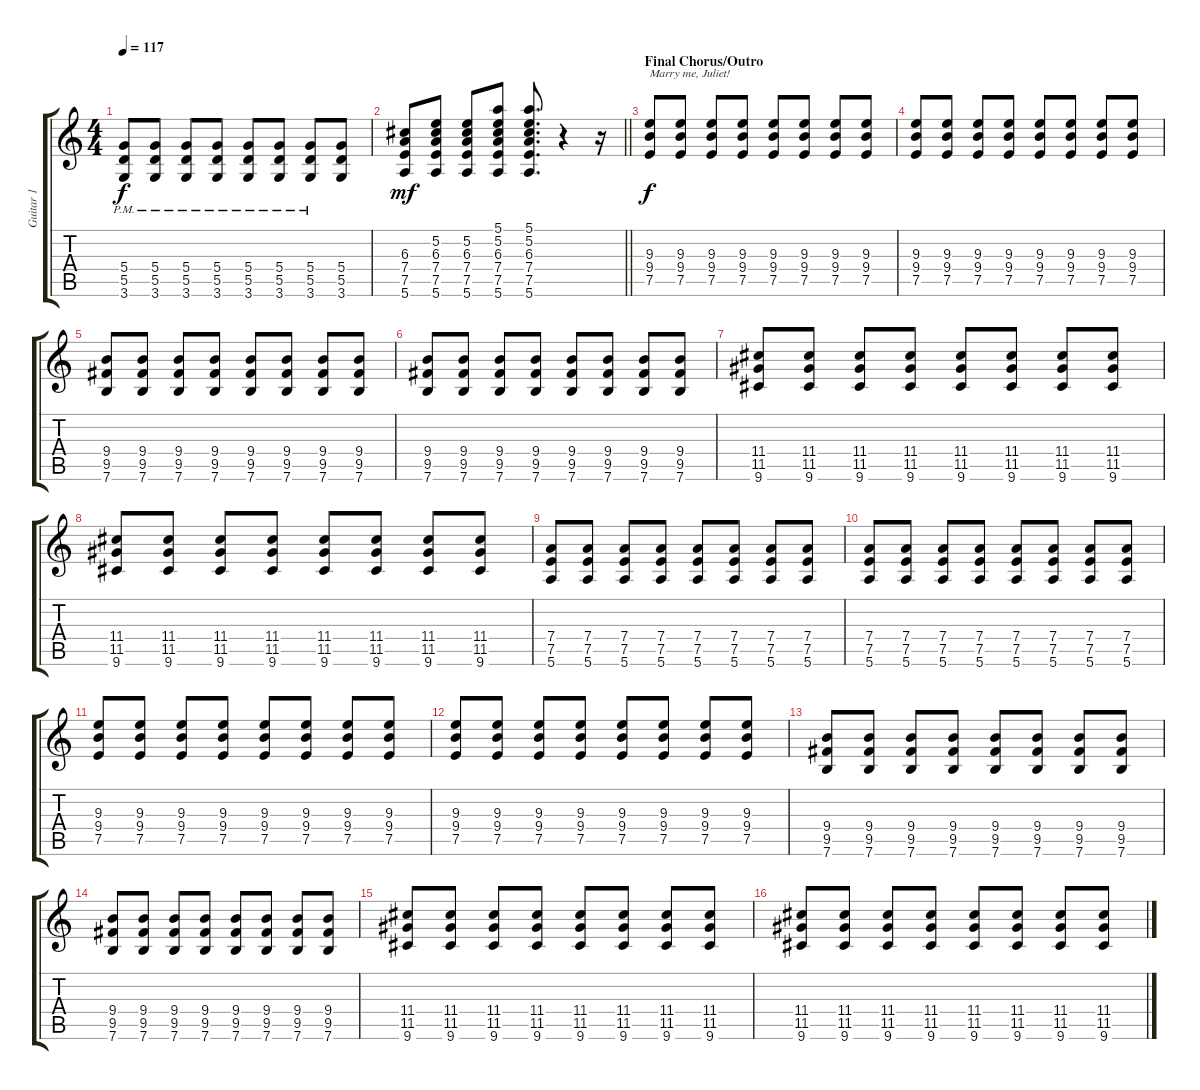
\track ("Guitar 1" "Guitar 1") {instrument electricguitarmuted}
\staff {score tabs}
\tuning (E4 B3 G3 D3 A2 E2) {hide}
\ts (4 4)
\tempo 117
\clef g2
\ks c
(5.4{pm} 5.5{pm} 3.6{pm}).8{dy f} (5.4{pm} 5.5{pm} 3.6{pm}).8{volume 4} (5.4{pm} 5.5{pm} 3.6{pm}).8 (5.4{pm} 5.5{pm} 3.6).8 (5.4{pm} 5.5{pm} 3.6).8 (5.4{pm} 5.5 3.6).8 (5.4{pm} 5.5 3.6).8 (5.4 5.5 3.6).8 |
\barLineRight lightlight
(6.3 7.4 7.5 5.6).8{dy mf} (5.2 6.3 7.4 7.5 5.6).8 (5.2 6.3 7.4 7.5 5.6).8 (5.1 5.2 6.3 7.4 7.5 5.6).8{volume 6} (5.1 5.2 6.3 7.4 7.5 5.6).8{d} r.4 r.16 |
\section ("" "Final Chorus/Outro")
(9.3 9.4 7.5).8{txt "Marry me, Juliet!" dy f} (9.3 9.4 7.5).8 (9.3 9.4 7.5).8 (9.3 9.4 7.5).8 (9.3 9.4 7.5).8 (9.3 9.4 7.5).8 (9.3 9.4 7.5).8 (9.3 9.4 7.5).8 |
(9.3 9.4 7.5).8 (9.3 9.4 7.5).8 (9.3 9.4 7.5).8 (9.3 9.4 7.5).8 (9.3 9.4 7.5).8 (9.3 9.4 7.5).8 (9.3 9.4 7.5).8 (9.3 9.4 7.5).8 |
(9.4 9.5 7.6).8 (9.4 9.5 7.6).8 (9.4 9.5 7.6).8 (9.4 9.5 7.6).8 (9.4 9.5 7.6).8 (9.4 9.5 7.6).8 (9.4 9.5 7.6).8 (9.4 9.5 7.6).8 |
(9.4 9.5 7.6).8 (9.4 9.5 7.6).8 (9.4 9.5 7.6).8 (9.4 9.5 7.6).8 (9.4 9.5 7.6).8 (9.4 9.5 7.6).8 (9.4 9.5 7.6).8 (9.4 9.5 7.6).8 |
(11.4 11.5 9.6).8 (11.4 11.5 9.6).8 (11.4 11.5 9.6).8 (11.4 11.5 9.6).8 (11.4 11.5 9.6).8 (11.4 11.5 9.6).8 (11.4 11.5 9.6).8 (11.4 11.5 9.6).8 |
(11.4 11.5 9.6).8 (11.4 11.5 9.6).8 (11.4 11.5 9.6).8 (11.4 11.5 9.6).8 (11.4 11.5 9.6).8 (11.4 11.5 9.6).8 (11.4 11.5 9.6).8 (11.4 11.5 9.6).8 |
(7.4 7.5 5.6).8 (7.4 7.5 5.6).8 (7.4 7.5 5.6).8 (7.4 7.5 5.6).8 (7.4 7.5 5.6).8 (7.4 7.5 5.6).8 (7.4 7.5 5.6).8 (7.4 7.5 5.6).8 |
(7.4 7.5 5.6).8 (7.4 7.5 5.6).8 (7.4 7.5 5.6).8 (7.4 7.5 5.6).8 (7.4 7.5 5.6).8 (7.4 7.5 5.6).8 (7.4 7.5 5.6).8 (7.4 7.5 5.6).8 |
(9.3 9.4 7.5).8 (9.3 9.4 7.5).8 (9.3 9.4 7.5).8 (9.3 9.4 7.5).8 (9.3 9.4 7.5).8 (9.3 9.4 7.5).8 (9.3 9.4 7.5).8 (9.3 9.4 7.5).8 |
(9.3 9.4 7.5).8 (9.3 9.4 7.5).8 (9.3 9.4 7.5).8 (9.3 9.4 7.5).8 (9.3 9.4 7.5).8 (9.3 9.4 7.5).8 (9.3 9.4 7.5).8 (9.3 9.4 7.5).8 |
(9.4 9.5 7.6).8 (9.4 9.5 7.6).8 (9.4 9.5 7.6).8 (9.4 9.5 7.6).8 (9.4 9.5 7.6).8 (9.4 9.5 7.6).8 (9.4 9.5 7.6).8 (9.4 9.5 7.6).8 |
(9.4 9.5 7.6).8 (9.4 9.5 7.6).8 (9.4 9.5 7.6).8 (9.4 9.5 7.6).8 (9.4 9.5 7.6).8 (9.4 9.5 7.6).8 (9.4 9.5 7.6).8 (9.4 9.5 7.6).8 |
(11.4 11.5 9.6).8 (11.4 11.5 9.6).8 (11.4 11.5 9.6).8 (11.4 11.5 9.6).8 (11.4 11.5 9.6).8 (11.4 11.5 9.6).8 (11.4 11.5 9.6).8 (11.4 11.5 9.6).8 |
(11.4 11.5 9.6).8 (11.4 11.5 9.6).8 (11.4 11.5 9.6).8 (11.4 11.5 9.6).8 (11.4 11.5 9.6).8 (11.4 11.5 9.6).8 (11.4 11.5 9.6).8 (11.4 11.5 9.6).8
